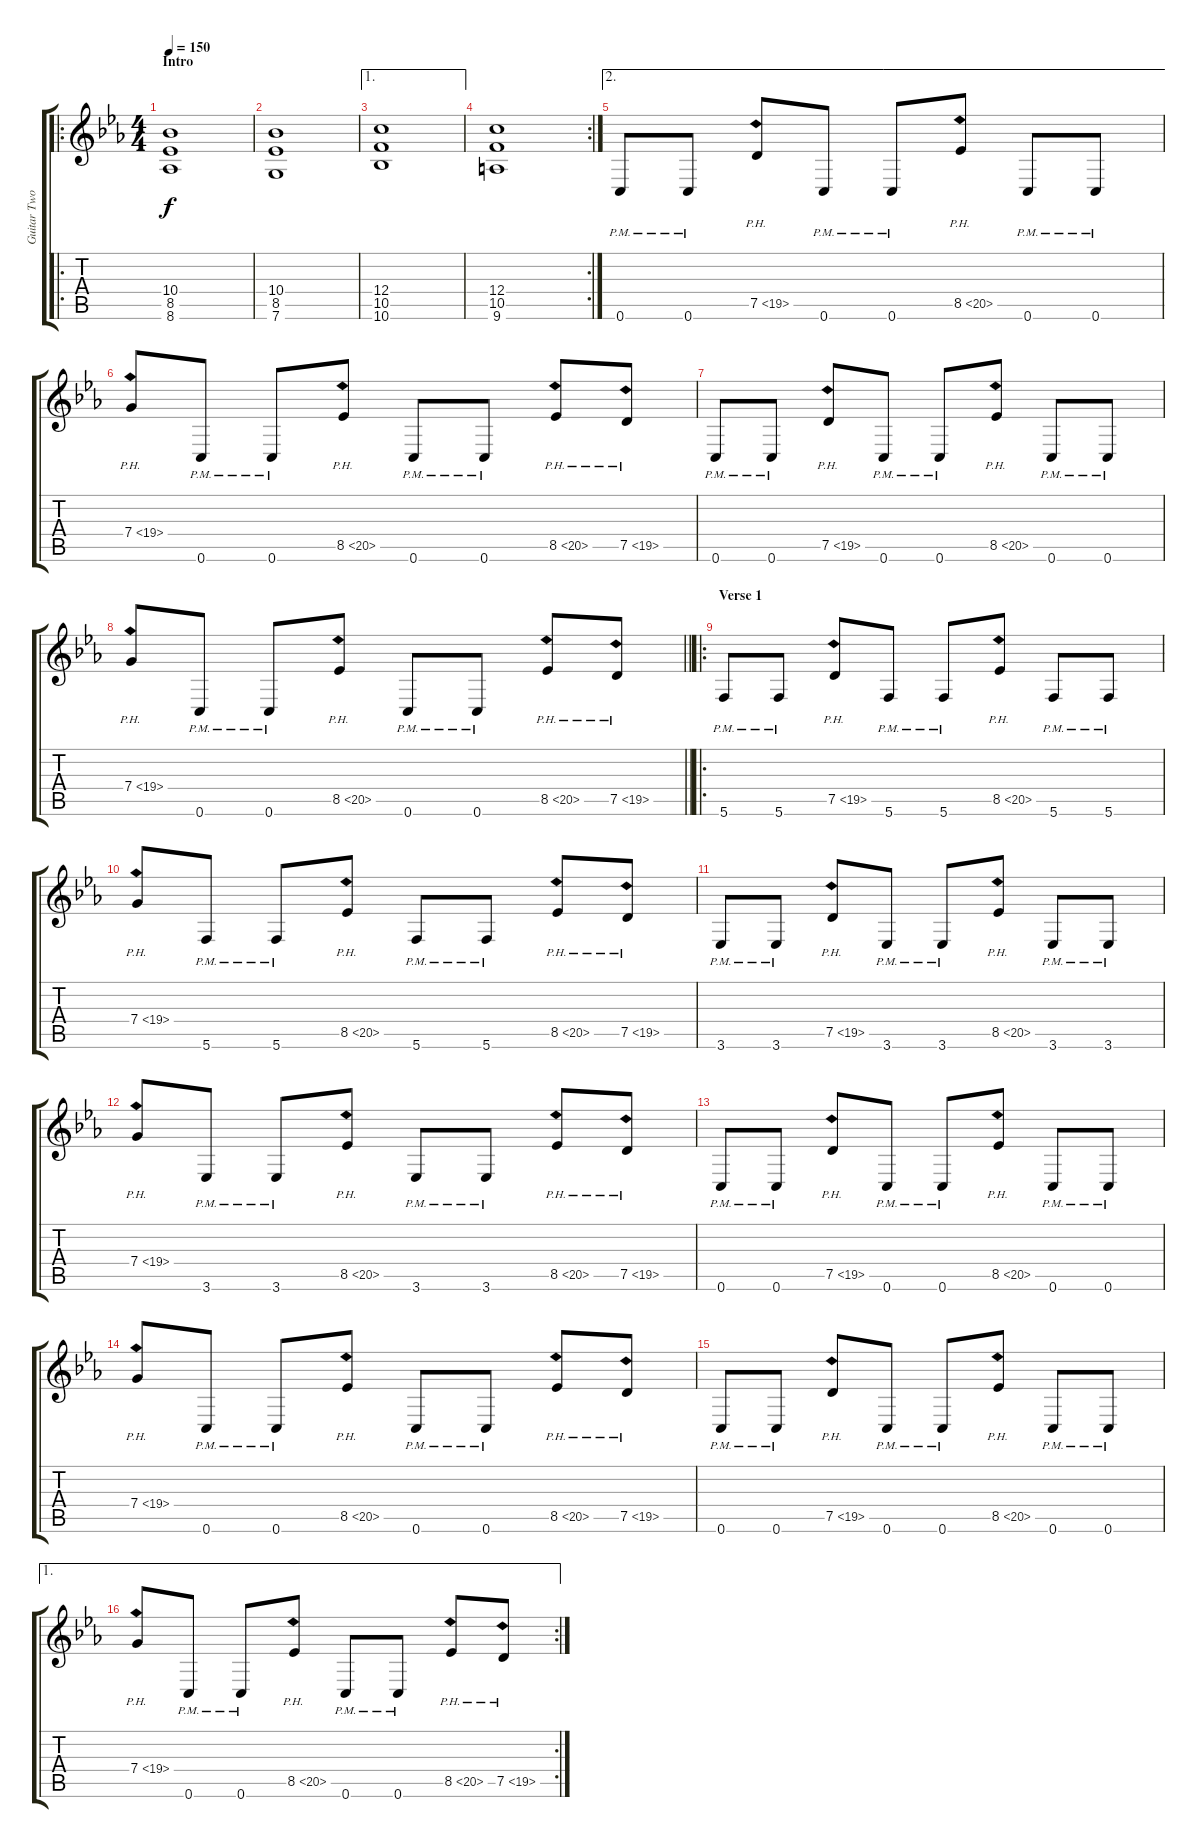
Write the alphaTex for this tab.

\track ("Guitar Two" "Guitar Two") {instrument distortionguitar}
\staff {score tabs}
\tuning (E4 C4 G3 C3 G2 C2) {hide}
\ro
\ts (4 4)
\section ("" "Intro")
\tempo 150
\clef g2
\ks cminor
(10.4 8.5 8.6).1{dy f instrument distortionguitar} |
(10.4 8.5 7.6).1 |
\ae 1
(12.4 10.5 10.6).1 |
\rc 2
(12.4 10.5 9.6).1 |
\ae 2
0.6{pm}.8 0.6{pm}.8 7.5{ph 12}.8 0.6{pm}.8 0.6{pm}.8 8.5{ph 12}.8 0.6{pm}.8 0.6{pm}.8 |
7.4{ph 12}.8 0.6{pm}.8 0.6{pm}.8 8.5{ph 12}.8 0.6{pm}.8 0.6{pm}.8 8.5{ph 12}.8 7.5{ph 12}.8 |
0.6{pm}.8 0.6{pm}.8 7.5{ph 12}.8 0.6{pm}.8 0.6{pm}.8 8.5{ph 12}.8 0.6{pm}.8 0.6{pm}.8 |
\barLineRight lightlight
7.4{ph 12}.8 0.6{pm}.8 0.6{pm}.8 8.5{ph 12}.8 0.6{pm}.8 0.6{pm}.8 8.5{ph 12}.8 7.5{ph 12}.8 |
\ro
\section ("" "Verse 1")
5.6{pm}.8 5.6{pm}.8 7.5{ph 12}.8 5.6{pm}.8 5.6{pm}.8 8.5{ph 12}.8 5.6{pm}.8 5.6{pm}.8 |
7.4{ph 12}.8 5.6{pm}.8 5.6{pm}.8 8.5{ph 12}.8 5.6{pm}.8 5.6{pm}.8 8.5{ph 12}.8 7.5{ph 12}.8 |
3.6{pm}.8 3.6{pm}.8 7.5{ph 12}.8 3.6{pm}.8 3.6{pm}.8 8.5{ph 12}.8 3.6{pm}.8 3.6{pm}.8 |
7.4{ph 12}.8 3.6{pm}.8 3.6{pm}.8 8.5{ph 12}.8 3.6{pm}.8 3.6{pm}.8 8.5{ph 12}.8 7.5{ph 12}.8 |
0.6{pm}.8 0.6{pm}.8 7.5{ph 12}.8 0.6{pm}.8 0.6{pm}.8 8.5{ph 12}.8 0.6{pm}.8 0.6{pm}.8 |
7.4{ph 12}.8 0.6{pm}.8 0.6{pm}.8 8.5{ph 12}.8 0.6{pm}.8 0.6{pm}.8 8.5{ph 12}.8 7.5{ph 12}.8 |
0.6{pm}.8 0.6{pm}.8 7.5{ph 12}.8 0.6{pm}.8 0.6{pm}.8 8.5{ph 12}.8 0.6{pm}.8 0.6{pm}.8 |
\ae 1
\rc 2
7.4{ph 12}.8 0.6{pm}.8 0.6{pm}.8 8.5{ph 12}.8 0.6{pm}.8 0.6{pm}.8 8.5{ph 12}.8 7.5{ph 12}.8
